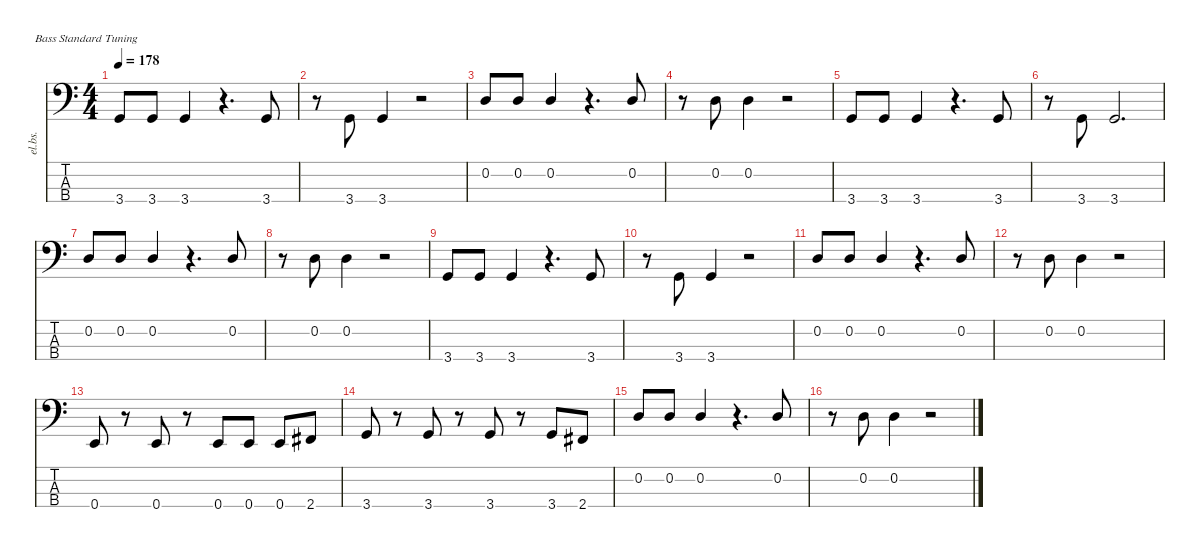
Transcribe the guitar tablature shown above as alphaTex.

\defaultSystemsLayout 4
\hideDynamics
\bracketExtendMode nobrackets
\otherSystemsTrackNameOrientation horizontal
\track ("Bass" "el.bs.") {instrument electricbassfinger}
\staff {score tabs}
\tuning (G2 D2 A1 E1)
\ts (4 4)
\tempo 178
\clef f4
\ks c
3.4.8{dy ff beam Up} 3.4.8{beam Up} 3.4.4{beam Up} r.4{d beam Up} 3.4.8{beam Up} |
r.8{beam Down} 3.4.8{beam Up} 3.4.4{beam Up} r.2{beam Up} |
0.2.8{beam Up} 0.2.8{beam Up} 0.2.4{beam Up} r.4{d beam Up} 0.2.8{beam Up} |
r.8{beam Down} 0.2.8{beam Down} 0.2.4{beam Down} r.2{beam Down} |
3.4.8{beam Up} 3.4.8{beam Up} 3.4.4{beam Up} r.4{d beam Up} 3.4.8{beam Up} |
r.8{beam Down} 3.4.8{beam Up} 3.4.2{d beam Up} |
0.2.8{beam Up} 0.2.8{beam Up} 0.2.4{beam Up} r.4{d beam Up} 0.2.8{beam Up} |
r.8{beam Down} 0.2.8{beam Down} 0.2.4{beam Down} r.2{beam Down} |
3.4.8{beam Up} 3.4.8{beam Up} 3.4.4{beam Up} r.4{d beam Up} 3.4.8{beam Up} |
r.8{beam Down} 3.4.8{beam Up} 3.4.4{beam Up} r.2{beam Up} |
0.2.8{beam Up} 0.2.8{beam Up} 0.2.4{beam Up} r.4{d beam Up} 0.2.8{beam Up} |
r.8{beam Down} 0.2.8{beam Down} 0.2.4{beam Down} r.2{beam Down} |
0.4.8{beam Up} r.8{beam Up} 0.4.8{beam Up} r.8{beam Up} 0.4.8{beam Up} 0.4.8{beam Up} 0.4.8{beam Up} 2.4{acc #}.8{beam Up} |
3.4.8{beam Up} r.8{beam Up} 3.4.8{beam Up} r.8{beam Up} 3.4.8{beam Up} r.8{beam Up} 3.4.8{beam Up} 2.4{acc #}.8{beam Up} |
0.2.8{beam Up} 0.2.8{beam Up} 0.2.4{beam Up} r.4{d beam Up} 0.2.8{beam Up} |
r.8{beam Down} 0.2.8{beam Down} 0.2.4{beam Down} r.2{beam Down}
